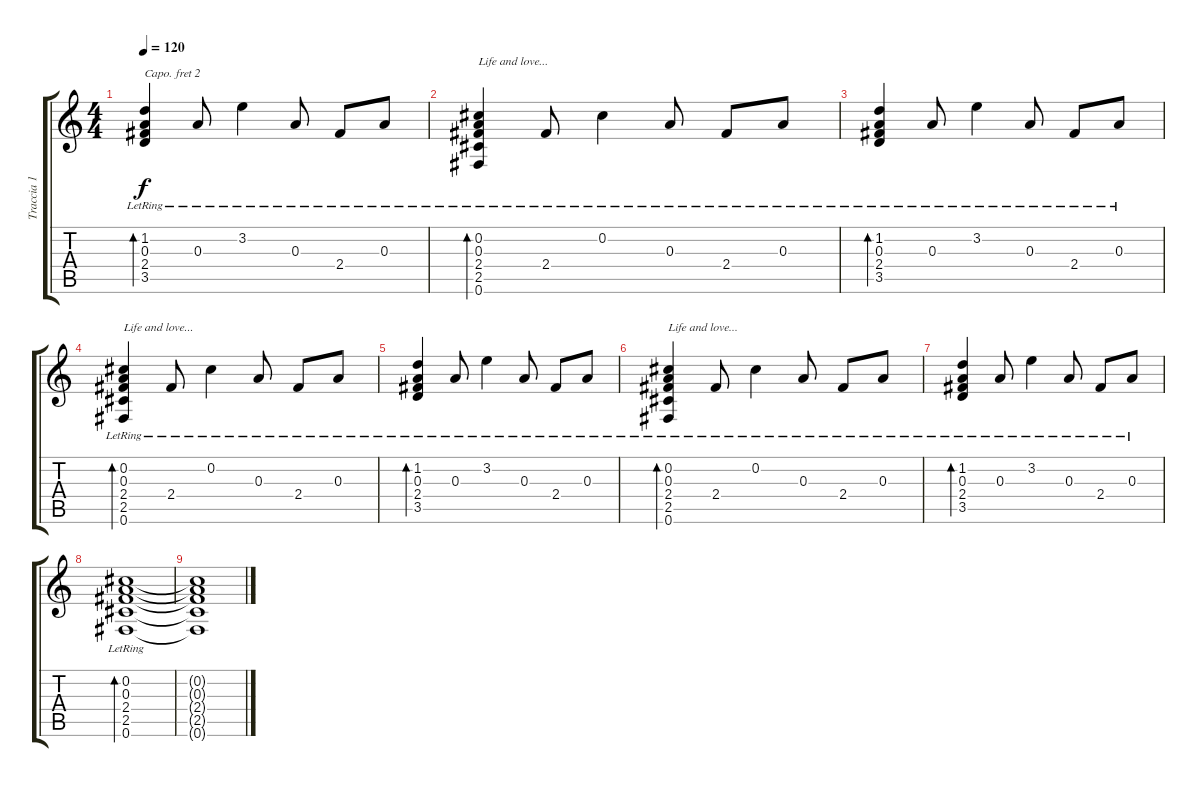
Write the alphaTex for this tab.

\track ("Traccia 1" "Traccia 1") {instrument acousticguitarsteel}
\staff {score tabs}
\capo 2
\tuning (E4 B3 G3 D3 A2 E2) {hide}
\ts (4 4)
\tempo 120
\clef g2
\ks c
(1.2{lr} 0.3{lr} 2.4{lr} 3.5{lr}).4{bd 60 dy f} 0.3{lr}.8 3.2{lr}.4 0.3{lr}.8 2.4{lr}.8 0.3{lr}.8 |
(0.2{lr} 0.3{lr} 2.4{lr} 2.5{lr} 0.6{lr}).4{bd 60 txt "Life and love..."} 2.4{lr}.8 0.2{lr}.4 0.3{lr}.8 2.4{lr}.8 0.3{lr}.8 |
(1.2{lr} 0.3{lr} 2.4{lr} 3.5{lr}).4{bd 60} 0.3{lr}.8 3.2{lr}.4 0.3{lr}.8 2.4{lr}.8 0.3{lr}.8 |
(0.2{lr} 0.3{lr} 2.4{lr} 2.5{lr} 0.6{lr}).4{bd 60 txt "Life and love..."} 2.4{lr}.8 0.2{lr}.4 0.3{lr}.8 2.4{lr}.8 0.3{lr}.8 |
(1.2{lr} 0.3{lr} 2.4{lr} 3.5{lr}).4{bd 60} 0.3{lr}.8 3.2{lr}.4 0.3{lr}.8 2.4{lr}.8 0.3{lr}.8 |
(0.2{lr} 0.3{lr} 2.4{lr} 2.5{lr} 0.6{lr}).4{bd 60 txt "Life and love..."} 2.4{lr}.8 0.2{lr}.4 0.3{lr}.8 2.4{lr}.8 0.3{lr}.8 |
(1.2{lr} 0.3{lr} 2.4{lr} 3.5{lr}).4{bd 60} 0.3{lr}.8 3.2{lr}.4 0.3{lr}.8 2.4{lr}.8 0.3{lr}.8 |
(0.2{lr} 0.3{lr} 2.4{lr} 2.5{lr} 0.6{lr}).1{bd 240} |
(0.2{t} 0.3{t} 2.4{t} 2.5{t} 0.6{t}).1
